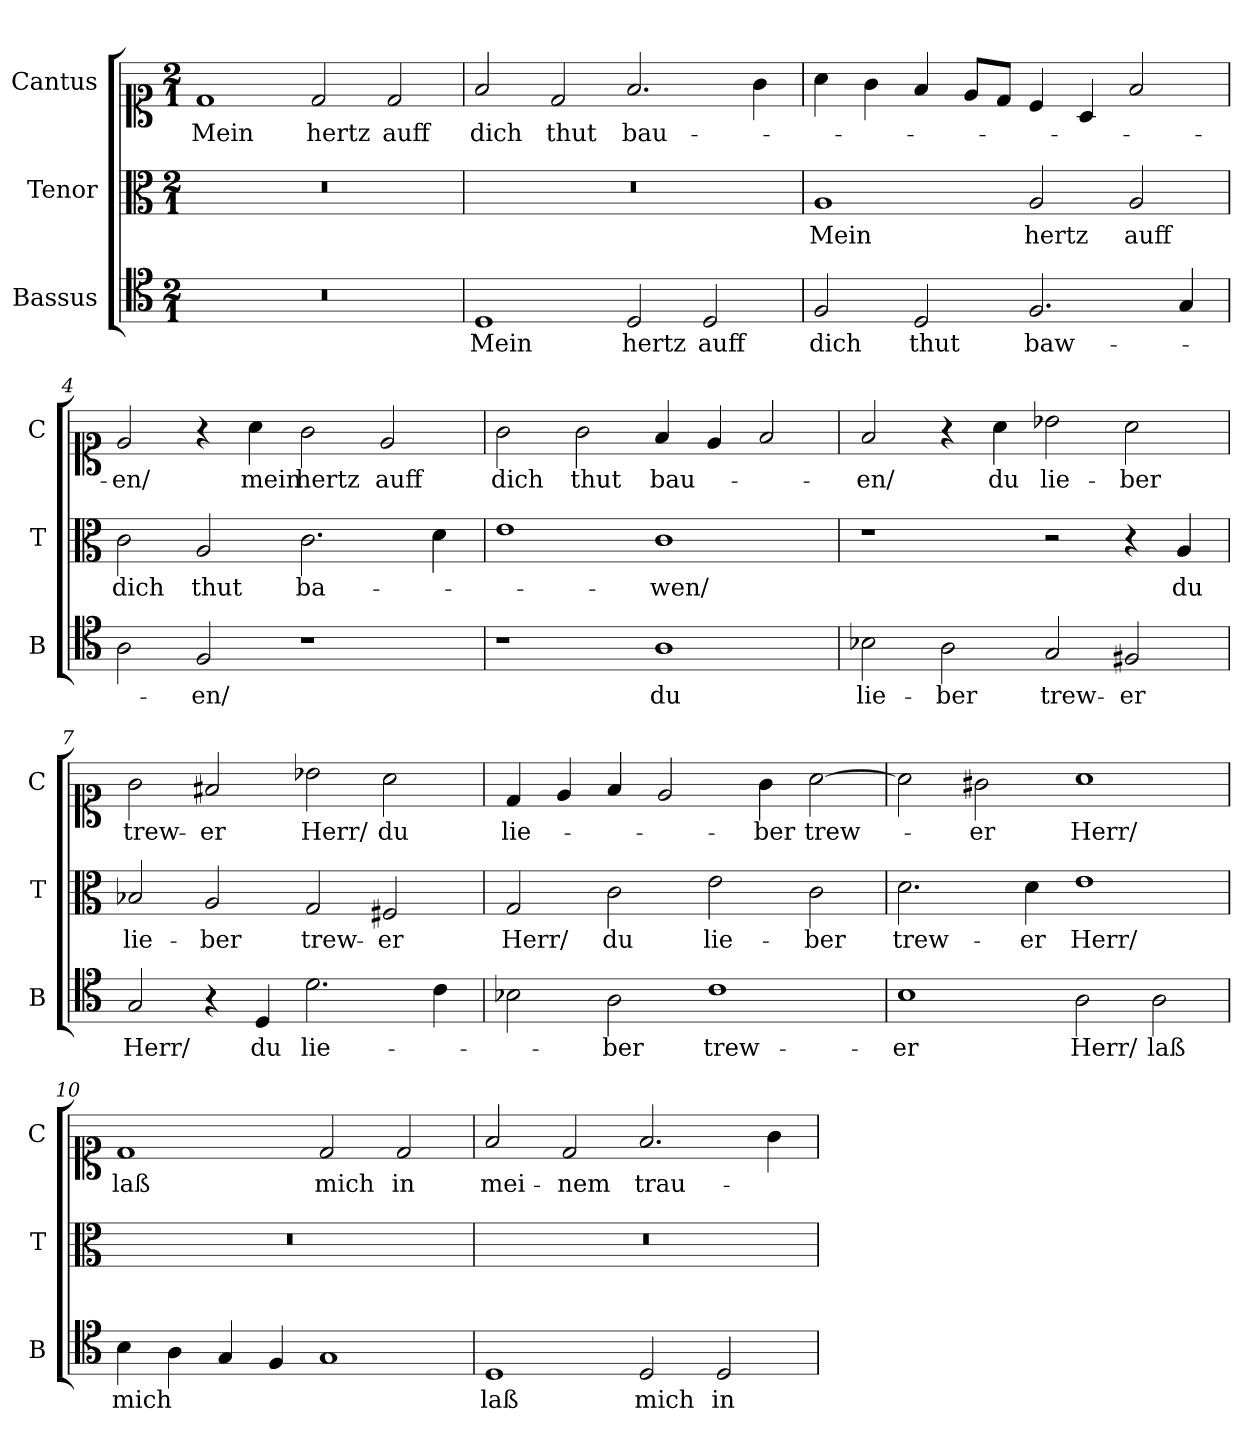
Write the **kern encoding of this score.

**kern	**text	**kern	**text	**kern	**text
*part3	*part3	*part2	*part2	*part1	*part1
*staff3	*staff3	*staff2	*staff2	*staff1	*staff1
*I"Bassus	*	*I"Tenor	*	*I"Cantus	*
*I'B	*	*I'T	*	*I'C	*
*clefC4	*	*clefC3	*	*clefC1	*
*k[]	*	*k[]	*	*k[]	*
*D:dor	*	*D:dor	*	*D:dor	*
*M2/1	*	*M2/1	*	*M2/1	*
*MM180	*	*MM180	*	*MM180	*
=1	=1	=1	=1	=1	=1
0r	.	0r	.	1d	Mein
.	.	.	.	2d	hertz
.	.	.	.	2d	auff
=2	=2	=2	=2	=2	=2
1D	Mein	0r	.	2f	dich
.	.	.	.	2d	thut
2D	hertz	.	.	2.f	bau-
2D	auff	.	.	.	.
.	.	.	.	4g	.
=3	=3	=3	=3	=3	=3
2F	dich	1A	Mein	4a	.
.	.	.	.	4g	.
2D	thut	.	.	4f	.
.	.	.	.	8e/L	.
.	.	.	.	8d/J	.
2.F	baw-	2A	hertz	4c	.
.	.	.	.	4A	.
.	.	2A	auff	2f	.
4G	.	.	.	.	.
=4	=4	=4	=4	=4	=4
2A	.	2c	dich	2e	-en/
2F	-en/	2A	thut	4r	.
!	!	!	!	!	!LO:LY:i
.	.	.	.	4a	mein
!	!	!	!	!	!LO:LY:i
1r	.	2.c	ba-	2g	hertz
!	!	!	!	!	!LO:LY:i
.	.	.	.	2e	auff
.	.	4d	.	.	.
=5	=5	=5	=5	=5	=5
!	!	!	!	!	!LO:LY:i
1r	.	1e	.	2g	dich
!	!	!	!	!	!LO:LY:i
.	.	.	.	2g	thut
!	!	!	!	!	!LO:LY:i
1A	du	1c	-wen/	4f	bau-
.	.	.	.	4e	.
.	.	.	.	2f	.
=6	=6	=6	=6	=6	=6
!	!	!	!	!	!LO:LY:i
2B-X	lie-	1r	.	2f	-en/
2A	-ber	.	.	4r	.
.	.	.	.	4a	du
2G	trew-	2r	.	2b-X	lie-
2F#X	-er	4r	.	2a	-ber
.	.	4A	du	.	.
=7	=7	=7	=7	=7	=7
2G	Herr/	2B-X	lie-	2g	trew-
4r	.	2A	-ber	2f#X	-er
!	!LO:LY:i	!	!	!	!
4D	du	.	.	.	.
!	!LO:LY:i	!	!	!	!
2.d	lie-	2G	trew-	2b-X	Herr/
!	!	!	!	!	!LO:LY:i
.	.	2F#X	-er	2a	du
4c	.	.	.	.	.
=8	=8	=8	=8	=8	=8
!	!	!	!	!	!LO:LY:i
2B-X	.	2G	Herr/	4d	lie-
.	.	.	.	4e	.
!	!LO:LY:i	!	!LO:LY:i	!	!
2A	-ber	2c	du	4f	.
.	.	.	.	2e	.
!	!LO:LY:i	!	!LO:LY:i	!	!
1c	trew-	2e	lie-	.	.
!	!	!	!	!	!LO:LY:i
.	.	.	.	4g	-ber
!	!	!	!LO:LY:i	!	!LO:LY:i
.	.	2c	-ber	[2a	trew-
=9	=9	=9	=9	=9	=9
!	!LO:LY:i	!	!LO:LY:i	!	!
1B	-er	2.d	trew-	2a]	.
!	!	!	!	!	!LO:LY:i
.	.	.	.	2g#X	-er
!	!	!	!LO:LY:i	!	!
.	.	4d	-er	.	.
!	!LO:LY:i	!	!LO:LY:i	!	!LO:LY:i
2A	Herr/	1e	Herr/	1a	Herr/
2A	laß	.	.	.	.
=10	=10	=10	=10	=10	=10
4B	mich	0r	.	1d	laß
4A	.	.	.	.	.
4G	.	.	.	.	.
4F	.	.	.	.	.
1G	.	.	.	2d	mich
.	.	.	.	2d	in
=11	=11	=11	=11	=11	=11
!	!LO:LY:i	!	!	!	!
1D	laß	0r	.	2f	mei-
.	.	.	.	2d	-nem
!	!LO:LY:i	!	!	!	!
2D	mich	.	.	2.f	trau-
2D	in	.	.	.	.
.	.	.	.	4g	.
=	=	=	=	=	=
*-	*-	*-	*-	*-	*-
